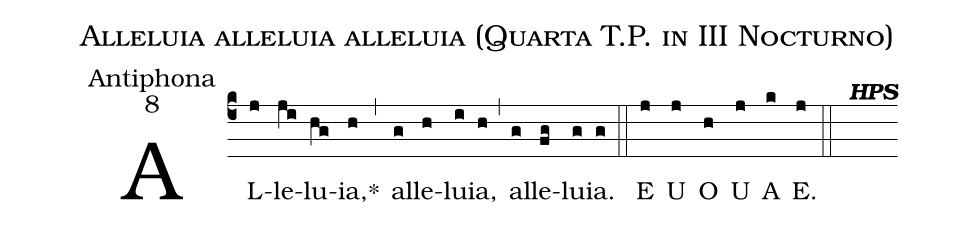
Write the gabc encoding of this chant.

name:Alleluia alleluia alleluia (Quarta T.P. in III Nocturno);
office-part:Antiphona;
mode:8;
commentary:{\bfseries HPS};
%%
(c4)AL(j)le(ji)lu(hg)ia,<sp>*</sp>(h) (,) al(g)le(h)lu(i)ia,(h) (,) al(g)le(fg)lu(g)ia.(g) (::)
<eu> E(j) U(j) O(h) U(j) A(k) E.(j)  </eu> (::)
